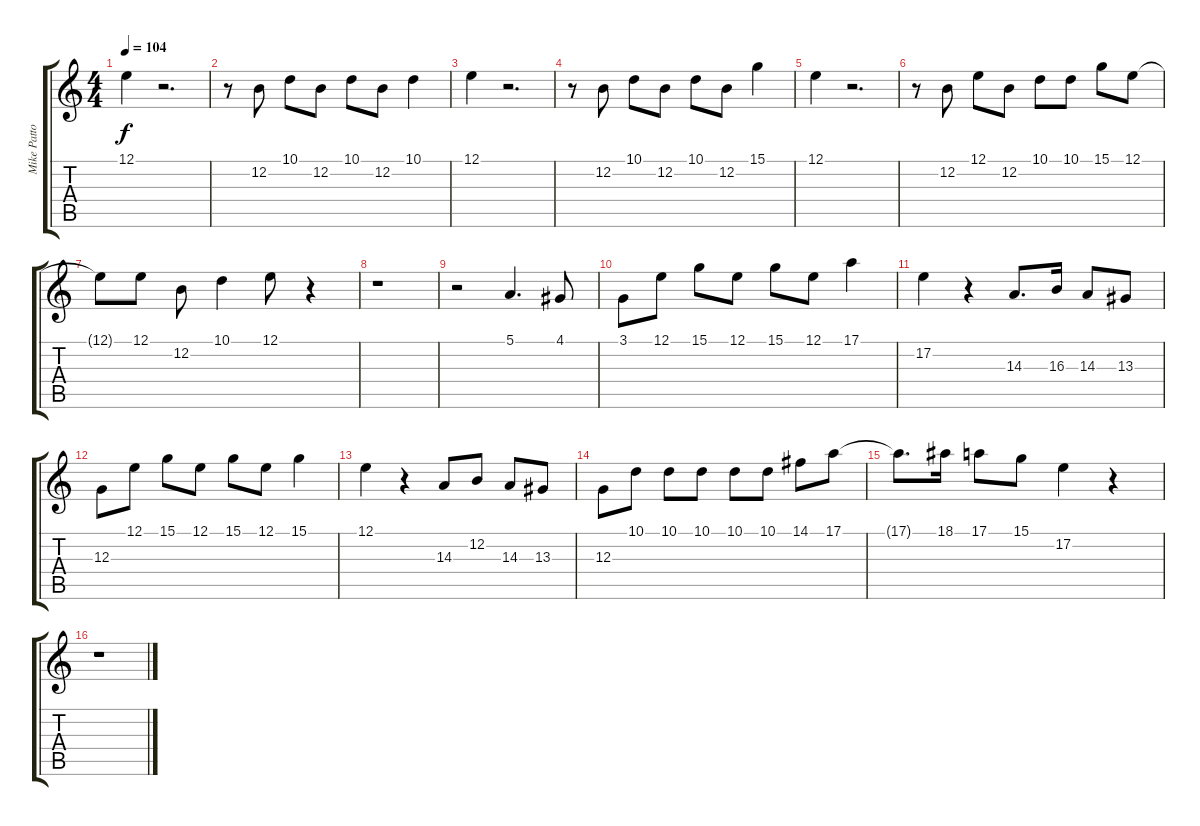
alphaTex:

\track ("Mike Patton - Voice 2" "Mike Patto") {instrument lead1square}
\staff {score tabs}
\tuning (E4 B3 G3 D3 A2 E2) {hide}
\ts (4 4)
\tempo 104
\clef g2
\ks c
12.1.4{dy f} r.2{d} |
r.8 12.2.8 10.1.8 12.2.8 10.1.8 12.2.8 10.1.4 |
12.1.4 r.2{d} |
r.8 12.2.8 10.1.8 12.2.8 10.1.8 12.2.8 15.1.4 |
12.1.4 r.2{d} |
r.8 12.2.8 12.1.8 12.2.8 10.1.8 10.1.8 15.1.8 12.1.8 |
12.1{t}.8 12.1.8 12.2.8 10.1.4 12.1.8 r.4 |
r.1 |
r.2 5.1.4{d} 4.1.8 |
3.1.8 12.1.8 15.1.8 12.1.8 15.1.8 12.1.8 17.1.4 |
17.2.4 r.4 14.3.8{d} 16.3.16 14.3.8 13.3.8 |
12.3.8 12.1.8 15.1.8 12.1.8 15.1.8 12.1.8 15.1.4 |
12.1.4 r.4 14.3.8 12.2.8 14.3.8 13.3.8 |
12.3.8 10.1.8 10.1.8 10.1.8 10.1.8 10.1.8 14.1.8 17.1.8 |
17.1{t}.8{d} 18.1.16 17.1.8 15.1.8 17.2.4 r.4 |
r.1
